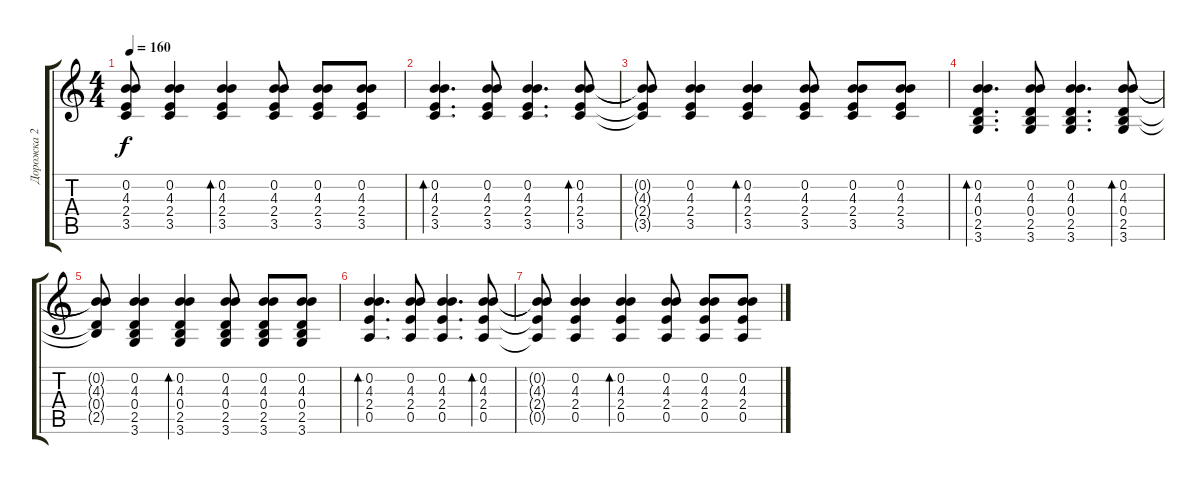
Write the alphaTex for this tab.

\track ("Дорожка 2" "Дорожка 2") {instrument acousticguitarnylon}
\staff {score tabs}
\tuning (E4 B3 G3 D3 A2 E2) {hide}
\ts (4 4)
\tempo 160
\clef g2
\ks c
(0.2{t} 4.3{t} 2.4{t} 3.5{t}).8{dy f} (0.2 4.3 2.4 3.5).4 (0.2 4.3 2.4 3.5).4{bd 60} (0.2 4.3 2.4 3.5).8 (0.2 4.3 2.4 3.5).8 (0.2 4.3 2.4 3.5).8 |
(0.2 4.3 2.4 3.5).4{d bd 60} (0.2 4.3 2.4 3.5).8 (0.2 4.3 2.4 3.5).4{d} (0.2 4.3 2.4 3.5).8{bd 60} |
(0.2{t} 4.3{t} 2.4{t} 3.5{t}).8 (0.2 4.3 2.4 3.5).4 (0.2 4.3 2.4 3.5).4{bd 60} (0.2 4.3 2.4 3.5).8 (0.2 4.3 2.4 3.5).8 (0.2 4.3 2.4 3.5).8 |
(0.2 4.3 0.4 2.5 3.6).4{d bd 60} (0.2 4.3 0.4 2.5 3.6).8 (0.2 4.3 0.4 2.5 3.6).4{d} (0.2 4.3 0.4 2.5 3.6).8{bd 60} |
(0.2{t} 4.3{t} 0.4{t} 2.5{t}).8 (0.2 4.3 0.4 2.5 3.6).4 (0.2 4.3 0.4 2.5 3.6).4{bd 60} (0.2 4.3 0.4 2.5 3.6).8 (0.2 4.3 0.4 2.5 3.6).8 (0.2 4.3 0.4 2.5 3.6).8 |
(0.2 4.3 2.4 0.5).4{d bd 60} (0.2 4.3 2.4 0.5).8 (0.2 4.3 2.4 0.5).4{d} (0.2 4.3 2.4 0.5).8{bd 60} |
(0.2{t} 4.3{t} 2.4{t} 0.5{t}).8 (0.2 4.3 2.4 0.5).4 (0.2 4.3 2.4 0.5).4{bd 60} (0.2 4.3 2.4 0.5).8 (0.2 4.3 2.4 0.5).8 (0.2 4.3 2.4 0.5).8
